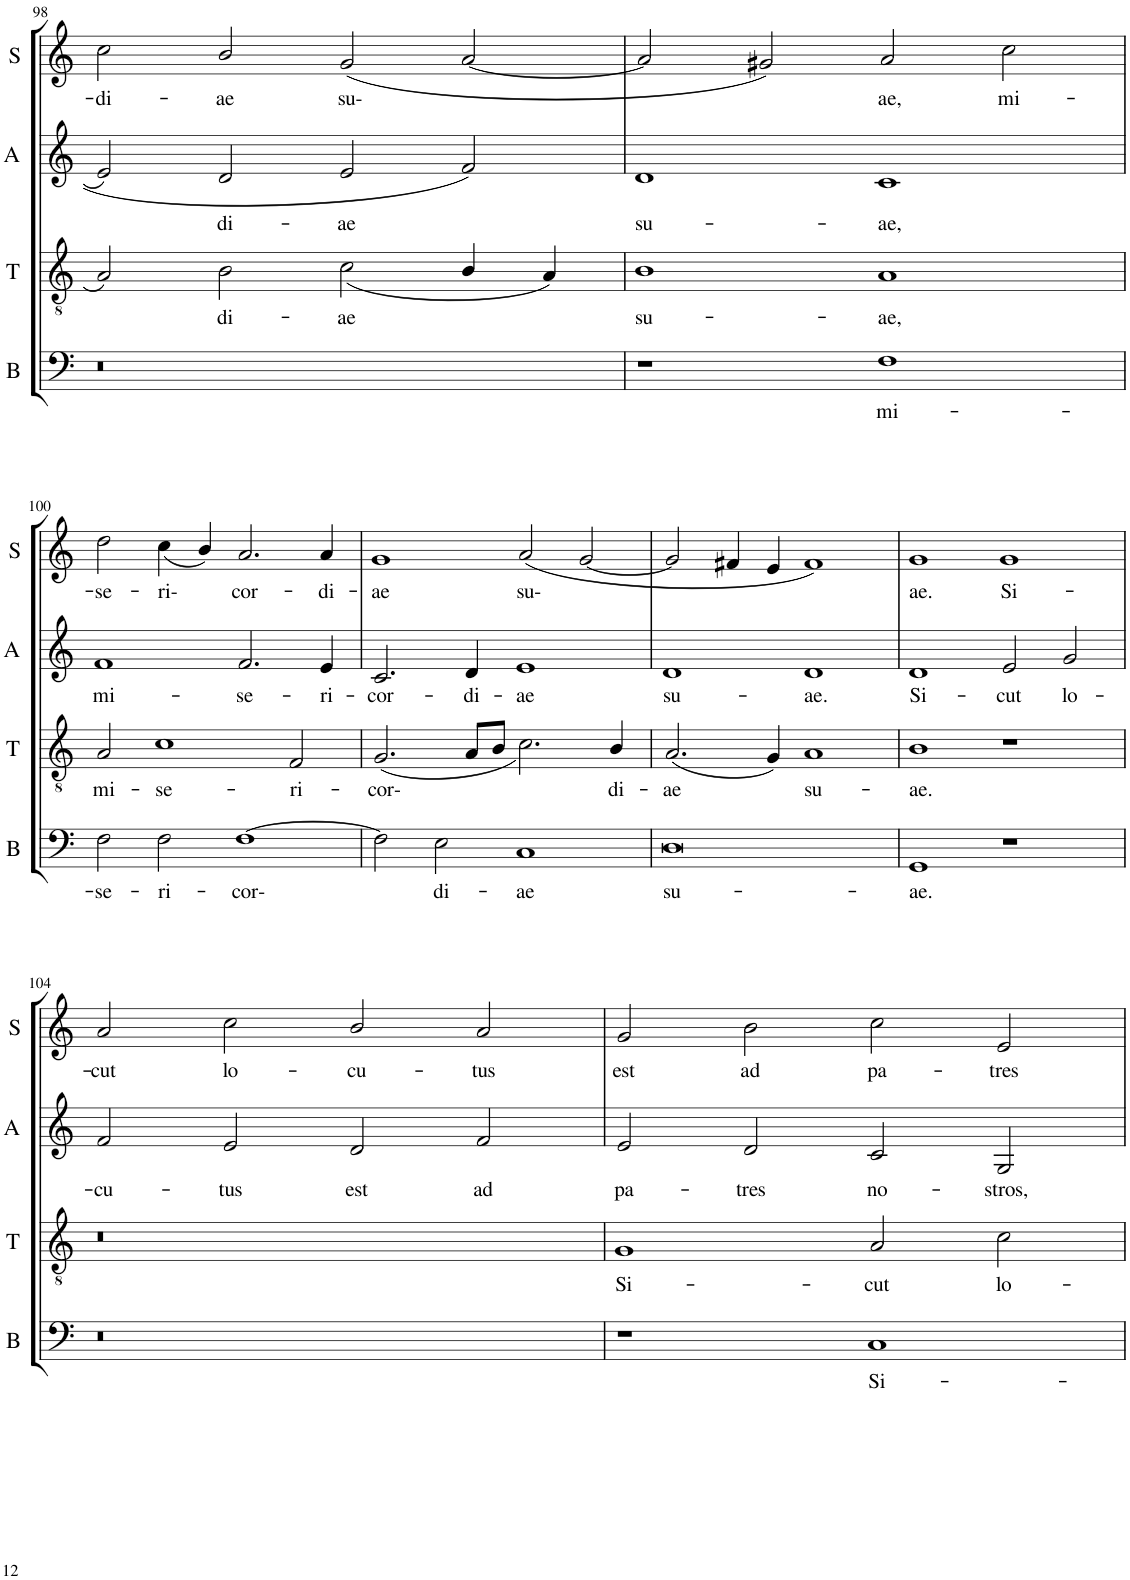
**kern	**text	**kern	**text	**kern	**text	**kern	**text
*part4	*part4	*part3	*part3	*part2	*part2	*part1	*part1
*staff4	*staff4	*staff3	*staff3	*staff2	*staff2	*staff1	*staff1
*I"Bass	*	*I"Tenor	*	*I"Alto	*	*I"Soprano	*
*I'B	*	*I'T	*	*I'A	*	*I'S	*
!!LO:PB:g=z
*clefF4	*	*clefGv2	*	*clefG2	*	*clefG2	*
*k[]	*	*k[]	*	*k[]	*	*k[]	*
=98	=98	=98	=98	=98	=98	=98	=98
!	!	!	!	!	!	!	!LO:LY:b
1r	.	2A/	.	2e/	.	2cc\	-di-
!	!	!	!LO:LY:b	!	!LO:LY:b	!	!LO:LY:b
.	.	2B\	di-	2d/	di-	2b/	-ae
!	!	!	!LO:LY:b	!	!LO:LY:b	!	!LO:LY:b
1ryy	.	(<2c\	-ae	2e/	-ae	(<2g/	su-
.	.	4B/	.	2f/	.	[2a/	.
.	.	4A/)	.	.	.	.	.
=99	=99	=99	=99	=99	=99	=99	=99
!	!	!	!LO:LY:b	!	!LO:LY:b	!	!
1r	.	1B	su-	1d	su-	2a/]	.
.	.	.	.	.	.	2g#X/)	.
!	!LO:LY:b	!	!LO:LY:b	!	!LO:LY:b	!	!LO:LY:b
1F	mi-	1A	-ae,	1c	-ae,	2a/	ae,
!	!	!	!	!	!	!	!LO:LY:b
.	.	.	.	.	.	2cc\	mi-
!!LO:LB:g=z
=100	=100	=100	=100	=100	=100	=100	=100
!	!LO:LY:b	!	!LO:LY:b	!	!LO:LY:b	!	!LO:LY:b
2F\	-se-	2A/	mi-	1f	mi-	2dd\	-se-
!	!LO:LY:b	!	!LO:LY:b	!	!	!	!LO:LY:b
2F\	-ri-	[2c	-se-	.	.	(<4cc\	-ri-
.	.	.	.	.	.	4b/)	.
!	!LO:LY:b	!	!	!	!LO:LY:b	!	!LO:LY:b
[1F	-cor-	2ryy	.	2.f/	-se-	2.a/	cor-
!	!	!	!LO:LY:b	!	!	!	!
.	.	2F/	-ri-	.	.	.	.
!	!	!	!	!	!LO:LY:b	!	!LO:LY:b
.	.	.	.	4e/	-ri-	4a/	-di-
=101	=101	=101	=101	=101	=101	=101	=101
!	!	!	!LO:LY:b	!	!LO:LY:b	!	!LO:LY:b
2F\]	.	(<2.G/	-cor-	2.c/	-cor-	1g	-ae
!	!LO:LY:b	!	!	!	!	!	!
2E\	di-	.	.	.	.	.	.
!	!	!	!	!	!LO:LY:b	!	!
.	.	2c]	.	4d/	-di-	.	.
!	!LO:LY:b	!	!	!	!LO:LY:b	!	!LO:LY:b
1C	-ae	.	.	1e	-ae	(<2a/	su-
.	.	8A/L	.	.	.	.	.
.	.	8B/J	.	.	.	.	.
.	.	2.c\)	.	.	.	[2g/	.
2ryy	.	.	.	2ryy	.	2ryy	.
!	!	!	!LO:LY:b	!	!	!	!
.	.	4B/	di-	.	.	.	.
=102	=102	=102	=102	=102	=102	=102	=102
!	!LO:LY:b	!	!LO:LY:b	!	!LO:LY:b	!	!
[1D	su-	(<2.A/	-ae	1d	su-	2g/]	.
.	.	.	.	.	.	4f#X/	.
.	.	4G/)	.	.	.	4e/	.
!	!	!	!LO:LY:b	!	!LO:LY:b	!	!
1ryy	.	1A	su-	1d	-ae.	1f#)	.
=103	=103	=103	=103	=103	=103	=103	=103
!	!LO:LY:b	!	!LO:LY:b	!	!LO:LY:b	!	!LO:LY:b
1GG	-ae.	1B	-ae.	1d	Si-	1g	ae.
!	!	!	!	!	!LO:LY:b	!	!LO:LY:b
1D]	.	1r	.	2e/	-cut	1g	Si-
!	!	!	!	!	!LO:LY:b	!	!
.	.	.	.	2g/	lo-	.	.
1r	.	1ryy	.	1ryy	.	1ryy	.
!!LO:LB:g=z
=104	=104	=104	=104	=104	=104	=104	=104
!	!	!	!	!	!LO:LY:b	!	!LO:LY:b
1r	.	1r	.	2f/	-cu-	2a/	-cut
!	!	!	!	!	!LO:LY:b	!	!LO:LY:b
.	.	.	.	2e/	-tus	2cc\	lo-
!	!	!	!	!	!LO:LY:b	!	!LO:LY:b
1ryy	.	1ryy	.	2d/	est	2b/	-cu-
!	!	!	!	!	!LO:LY:b	!	!LO:LY:b
.	.	.	.	2f/	ad	2a/	-tus
=105	=105	=105	=105	=105	=105	=105	=105
!	!	!	!LO:LY:b	!	!LO:LY:b	!	!LO:LY:b
1r	.	1G	Si-	2e/	pa-	2g/	est
!	!	!	!	!	!LO:LY:b	!	!LO:LY:b
.	.	.	.	2d/	-tres	2b\	ad
!	!LO:LY:b	!	!LO:LY:b	!	!LO:LY:b	!	!LO:LY:b
1C	Si-	2A/	-cut	2c/	no-	2cc\	pa-
!	!	!	!LO:LY:b	!	!LO:LY:b	!	!LO:LY:b
.	.	2c\	lo-	2G/	-stros,	2e/	-tres
=	=	=	=	=	=	=	=
*-	*-	*-	*-	*-	*-	*-	*-
